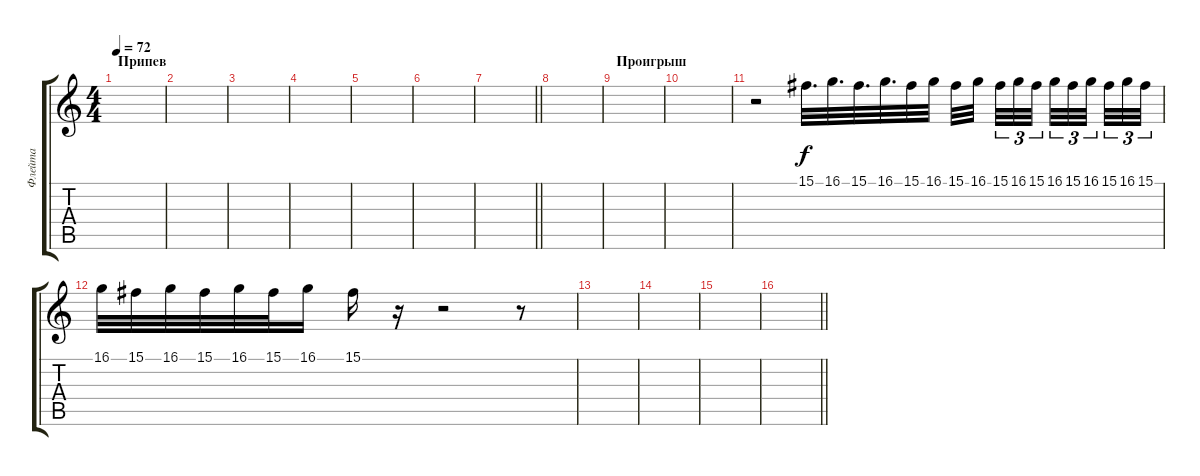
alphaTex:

\track ("Флейта" "Флейта") {instrument piccolo}
\staff {score tabs}
\tuning (Eb4 Bb3 Gb3 Db3 Ab2 Eb2) {hide}
\ts (4 4)
\section ("" "Припев")
\tempo 72
\clef g2
\ks c
|
|
|
|
|
|
\barLineRight lightlight
|
|
\section ("" "Проигрыш")
|
|
r.2 15.1.32{d dy f volume 5 balance 0} 16.1.32{d} 15.1.32{d} 16.1.32{d} 15.1.32 16.1.32{volume 6 balance 8} 15.1.32 16.1.32 15.1.32{tu (3 2)} 16.1.32{tu (3 2)} 15.1.32{tu (3 2)} 16.1.32{tu (3 2)} 15.1.32{tu (3 2)} 16.1.32{tu (3 2) volume 7 balance 10} 15.1.32{tu (3 2)} 16.1.32{tu (3 2)} 15.1.32{tu (3 2)} |
16.1.32 15.1.32{volume 6 balance 12} 16.1.32 15.1.32 16.1.32{volume 4} 15.1.32 16.1.16 15.1.16 r.16 r.2 r.8 |
|
|
|
\barLineRight lightlight
